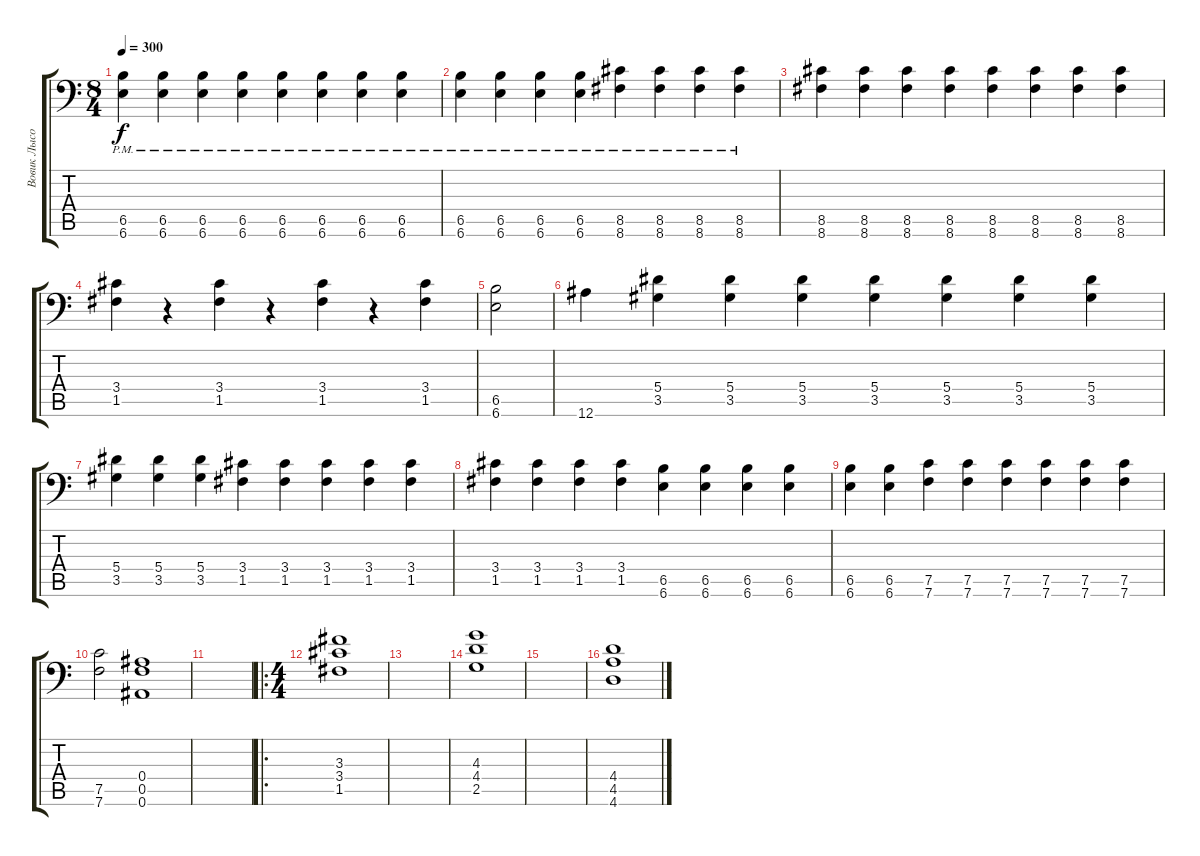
\track ("Вовик Лысов-Гитара" "Вовик Лысо") {instrument distortionguitar}
\staff {score tabs}
\tuning (C4 G3 Eb3 Bb2 F2 Bb1) {hide}
\ts (8 4)
\tempo 300
\clef f4
\ks c
(6.5{pm} 6.6{pm}).4{dy f} (6.5{pm} 6.6{pm}).4 (6.5{pm} 6.6{pm}).4 (6.5{pm} 6.6{pm}).4 (6.5{pm} 6.6{pm}).4 (6.5{pm} 6.6{pm}).4 (6.5{pm} 6.6{pm}).4 (6.5{pm} 6.6{pm}).4 |
(6.5{pm} 6.6{pm}).4 (6.5{pm} 6.6{pm}).4 (6.5{pm} 6.6{pm}).4 (6.5{pm} 6.6{pm}).4 (8.5{pm} 8.6{pm}).4 (8.5{pm} 8.6{pm}).4 (8.5{pm} 8.6{pm}).4 (8.5{pm} 8.6{pm}).4 |
(8.5 8.6).4 (8.5 8.6).4 (8.5 8.6).4 (8.5 8.6).4 (8.5 8.6).4 (8.5 8.6).4 (8.5 8.6).4 (8.5 8.6).4 |
(3.4 1.5).4 r.4 (3.4 1.5).4 r.4 (3.4 1.5).4 r.4 (3.4 1.5).4 |
(6.5 6.6).2 |
12.6.4 (5.4 3.5).4 (5.4 3.5).4 (5.4 3.5).4 (5.4 3.5).4 (5.4 3.5).4 (5.4 3.5).4 (5.4 3.5).4 |
(5.4 3.5).4 (5.4 3.5).4 (5.4 3.5).4 (3.4 1.5).4 (3.4 1.5).4 (3.4 1.5).4 (3.4 1.5).4 (3.4 1.5).4 |
(3.4 1.5).4 (3.4 1.5).4 (3.4 1.5).4 (3.4 1.5).4 (6.5 6.6).4 (6.5 6.6).4 (6.5 6.6).4 (6.5 6.6).4 |
(6.5 6.6).4 (6.5 6.6).4 (7.5 7.6).4 (7.5 7.6).4 (7.5 7.6).4 (7.5 7.6).4 (7.5 7.6).4 (7.5 7.6).4 |
(7.5 7.6).2 (0.4 0.5 0.6).1 |
|
\ro
\ts (4 4)
(3.3 3.4 1.5).1 |
|
(4.3 4.4 2.5).1 |
|
(4.4 4.5 4.6).1
